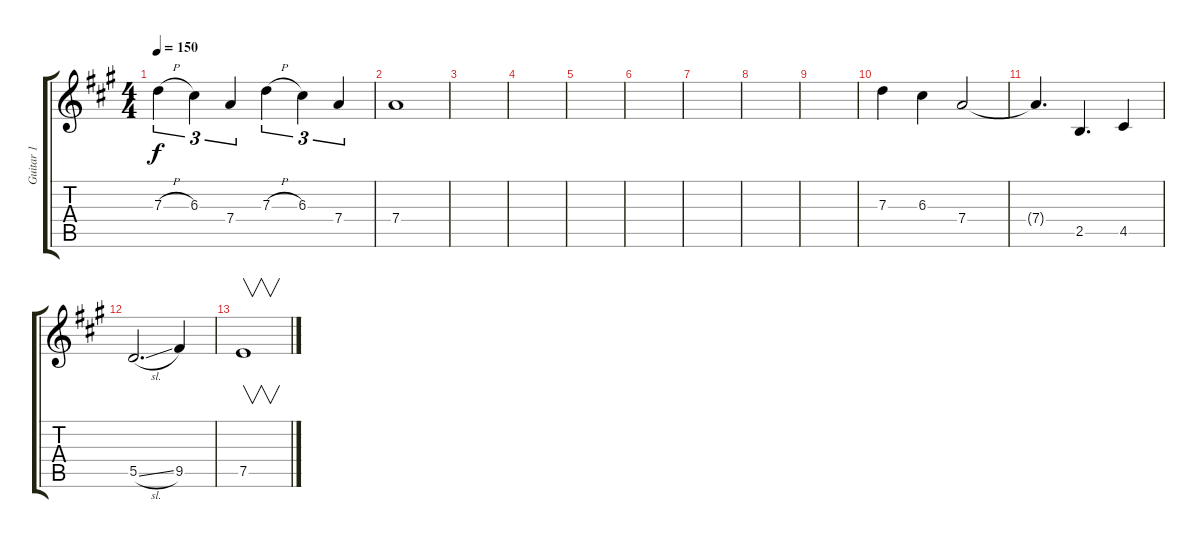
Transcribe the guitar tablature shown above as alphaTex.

\track ("Guitar 1" "Guitar 1") {instrument acousticguitarsteel}
\staff {score tabs}
\tuning (E4 B3 G3 D3 A2 E2) {hide}
\ts (4 4)
\tempo 150
\clef g2
\ks a
7.3{h}.4{tu (3 2) dy f} 6.3.4{tu (3 2)} 7.4.4{tu (3 2)} 7.3{h}.4{tu (3 2)} 6.3.4{tu (3 2)} 7.4.4{tu (3 2)} |
7.4.1 |
|
|
|
|
|
|
|
7.3.4 6.3.4 7.4.2 |
7.4{t}.4{d} 2.5.4{d} 4.5.4 |
5.5{sl}.2{d} 9.5.4 |
7.5.1{v}
